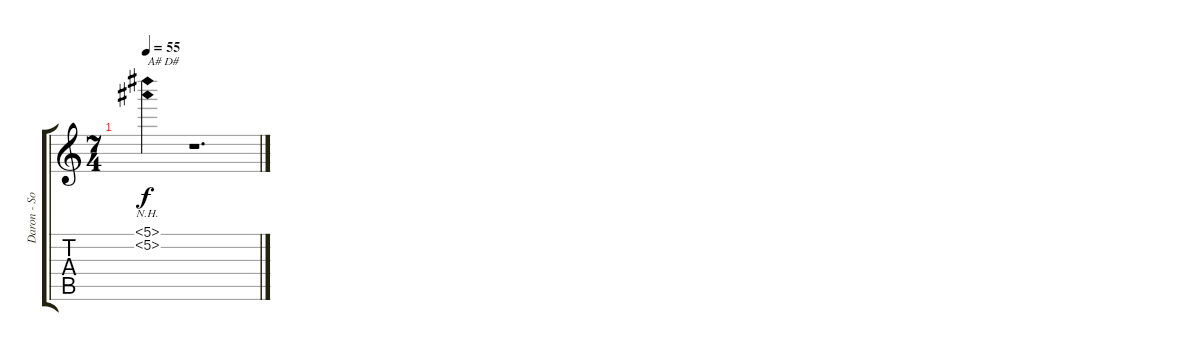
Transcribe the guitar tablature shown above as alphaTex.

\track ("Daron - Solo Guitar 1" "Daron - So") {instrument electricguitarclean}
\staff {score tabs}
\tuning (Eb4 Bb3 Gb3 Db3 Ab2 Db2) {hide}
\ts (7 4)
\tempo 55
\clef g2
\ks c
(5.1{nh} 5.2{nh}).4{txt "A# D#" dy f} r.1{d}
